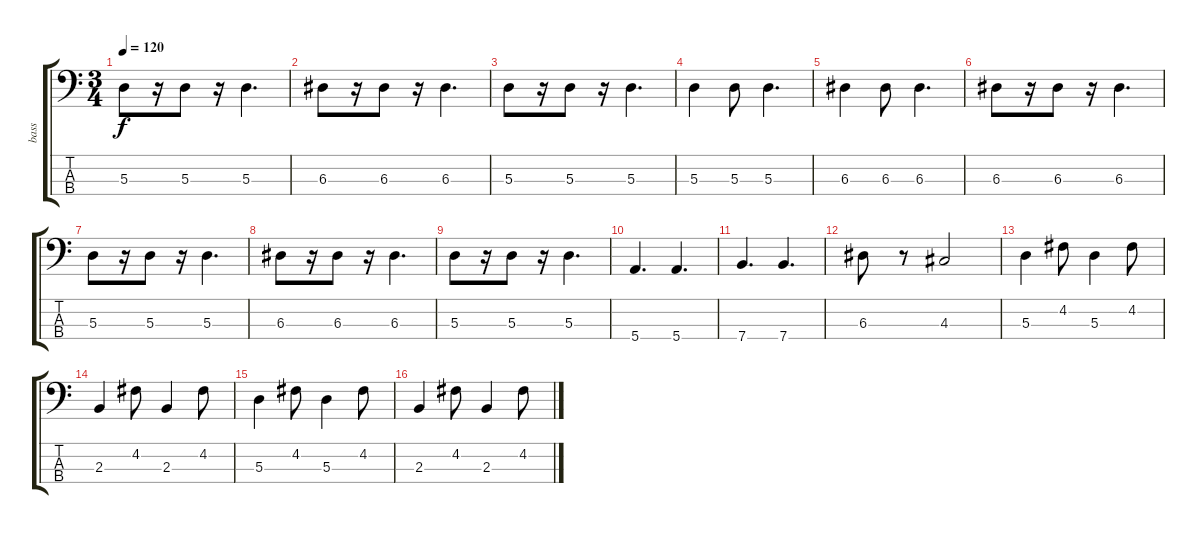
\track ("bass" "bass") {instrument electricbassfinger}
\staff {score tabs}
\tuning (G2 D2 A1 E1) {hide}
\ts (3 4)
\tempo 120
\clef f4
\ks c
5.3.8{dy f} r.16 5.3.8 r.16 5.3.4{d} |
6.3.8 r.16 6.3.8 r.16 6.3.4{d} |
5.3.8 r.16 5.3.8 r.16 5.3.4{d} |
5.3.4 5.3.8 5.3.4{d} |
6.3.4 6.3.8 6.3.4{d} |
6.3.8 r.16 6.3.8 r.16 6.3.4{d} |
5.3.8 r.16 5.3.8 r.16 5.3.4{d} |
6.3.8 r.16 6.3.8 r.16 6.3.4{d} |
5.3.8 r.16 5.3.8 r.16 5.3.4{d} |
5.4.4{d} 5.4.4{d} |
7.4.4{d} 7.4.4{d} |
6.3.8 r.8 4.3.2 |
5.3.4 4.2.8 5.3.4 4.2.8 |
2.3.4 4.2.8 2.3.4 4.2.8 |
5.3.4 4.2.8 5.3.4 4.2.8 |
2.3.4 4.2.8 2.3.4 4.2.8
